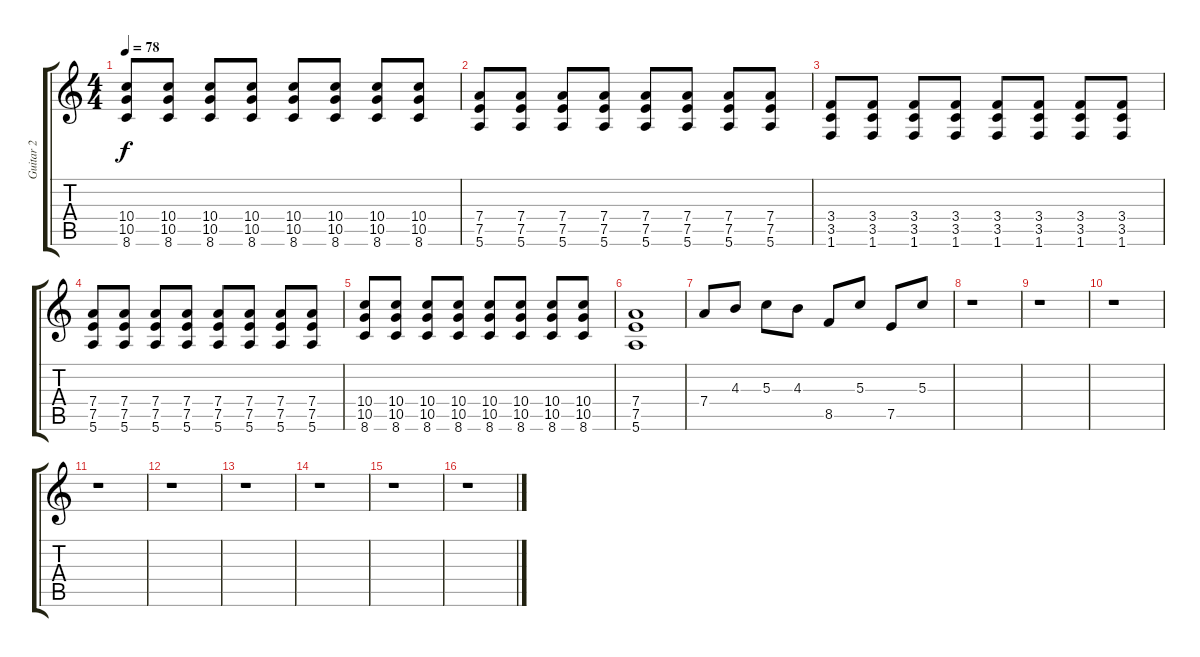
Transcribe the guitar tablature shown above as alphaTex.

\track ("Guitar 2" "Guitar 2") {instrument distortionguitar}
\staff {score tabs}
\tuning (E4 B3 G3 D3 A2 E2) {hide}
\ts (4 4)
\tempo 78
\clef g2
\ks c
(10.4 10.5 8.6).8{dy f} (10.4 10.5 8.6).8 (10.4 10.5 8.6).8 (10.4 10.5 8.6).8 (10.4 10.5 8.6).8 (10.4 10.5 8.6).8 (10.4 10.5 8.6).8 (10.4 10.5 8.6).8 |
(7.4 7.5 5.6).8 (7.4 7.5 5.6).8 (7.4 7.5 5.6).8 (7.4 7.5 5.6).8 (7.4 7.5 5.6).8 (7.4 7.5 5.6).8 (7.4 7.5 5.6).8 (7.4 7.5 5.6).8 |
(3.4 3.5 1.6).8 (3.4 3.5 1.6).8 (3.4 3.5 1.6).8 (3.4 3.5 1.6).8 (3.4 3.5 1.6).8 (3.4 3.5 1.6).8 (3.4 3.5 1.6).8 (3.4 3.5 1.6).8 |
(7.4 7.5 5.6).8 (7.4 7.5 5.6).8 (7.4 7.5 5.6).8 (7.4 7.5 5.6).8 (7.4 7.5 5.6).8 (7.4 7.5 5.6).8 (7.4 7.5 5.6).8 (7.4 7.5 5.6).8 |
(10.4 10.5 8.6).8 (10.4 10.5 8.6).8 (10.4 10.5 8.6).8 (10.4 10.5 8.6).8 (10.4 10.5 8.6).8 (10.4 10.5 8.6).8 (10.4 10.5 8.6).8 (10.4 10.5 8.6).8 |
(7.4 7.5 5.6).1 |
7.4.8 4.3.8 5.3.8 4.3.8 8.5.8 5.3.8 7.5.8 5.3.8 |
r.1 |
r.1 |
r.1 |
r.1 |
r.1 |
r.1 |
r.1 |
r.1 |
r.1
